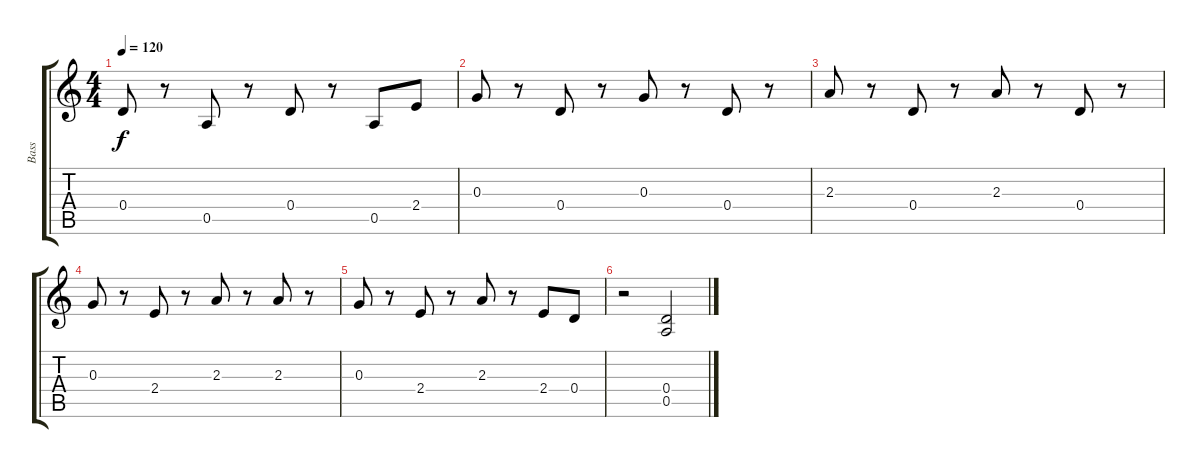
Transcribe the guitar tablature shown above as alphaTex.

\track ("Bass" "Bass") {instrument acousticbass}
\staff {score tabs}
\tuning (E4 B3 G3 D3 A2 E2) {hide}
\ts (4 4)
\tempo 120
\clef g2
\ks c
0.4.8{dy f} r.8 0.5.8 r.8 0.4.8 r.8 0.5.8 2.4.8 |
0.3.8 r.8 0.4.8 r.8 0.3.8 r.8 0.4.8 r.8 |
2.3.8 r.8 0.4.8 r.8 2.3.8 r.8 0.4.8 r.8 |
0.3.8 r.8 2.4.8 r.8 2.3.8 r.8 2.3.8 r.8 |
0.3.8 r.8 2.4.8 r.8 2.3.8 r.8 2.4.8 0.4.8 |
r.2 (0.4 0.5).2
